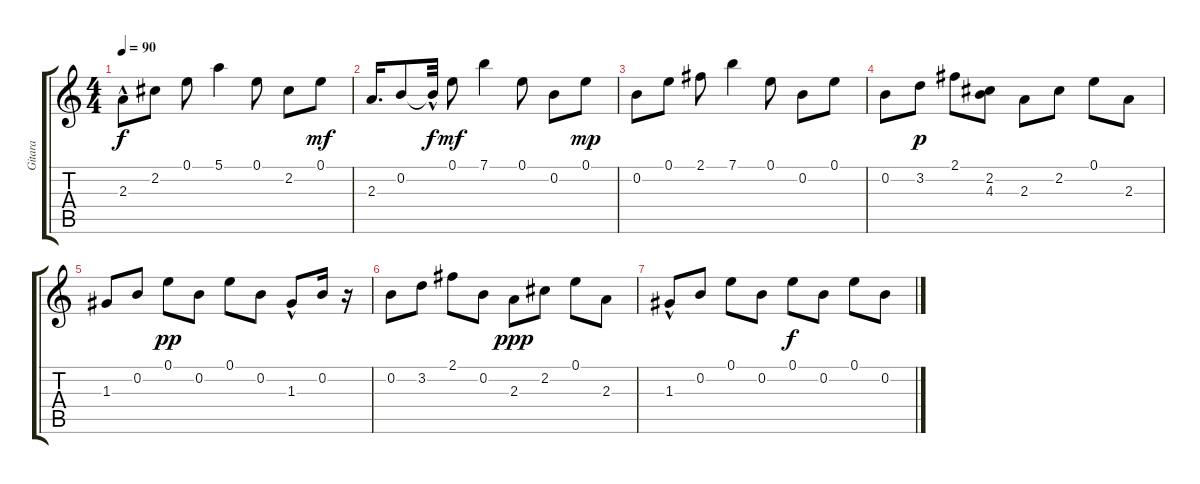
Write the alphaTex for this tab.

\track ("Gitara" "Gitara") {instrument electricguitarjazz}
\staff {score tabs}
\tuning (E4 B3 G3 D3 A2 E2) {hide}
\ts (4 4)
\tempo 90
\clef g2
\ks c
2.3{hac}.8{dy f} 2.2.8 0.1.8 5.1.4 0.1.8 2.2.8 0.1.8{dy mf} |
2.3.16{d} 0.2.8 0.2{hac t}.32{dy f} 0.1.8{dy mf} 7.1.4 0.1.8 0.2.8 0.1.8{dy mp} |
0.2.8 0.1.8 2.1.8 7.1.4 0.1.8 0.2.8 0.1.8 |
0.2.8 3.2.8{dy p} 2.1.8 (2.2 4.3).8 2.3.8 2.2.8 0.1.8 2.3.8 |
1.3.8 0.2.8 0.1.8{dy pp} 0.2.8 0.1.8 0.2.8 1.3{hac}.8 0.2.16 r.16 |
0.2.8 3.2.8 2.1.8 0.2.8 2.3.8{dy ppp} 2.2.8 0.1.8 2.3.8 |
1.3{hac}.8 0.2.8 0.1.8 0.2.8 0.1.8{dy f} 0.2.8 0.1.8 0.2.8
